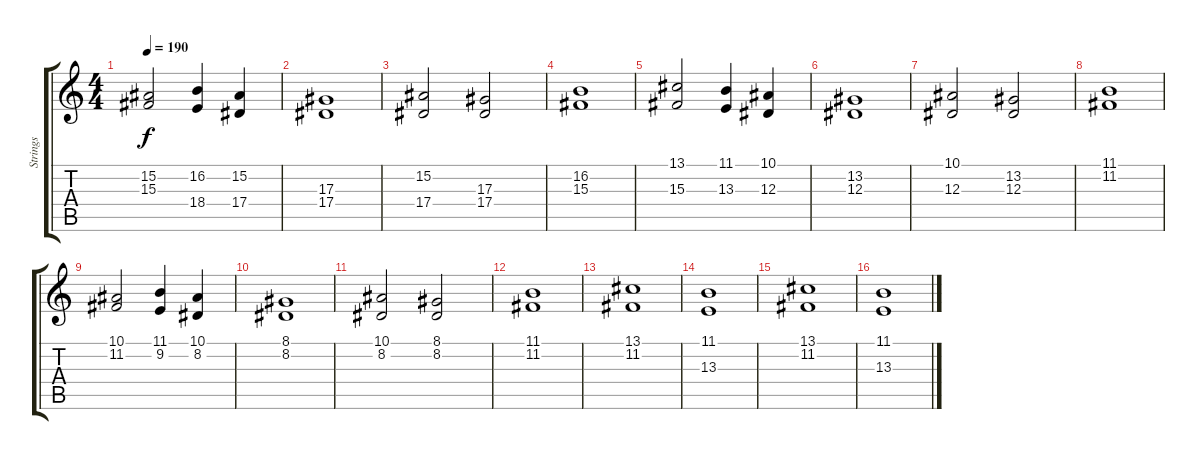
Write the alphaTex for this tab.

\track ("Strings" "Strings") {instrument stringensemble1}
\staff {score tabs}
\tuning (C4 G3 Eb3 Bb2 F2 C2) {hide}
\ts (4 4)
\tempo 190
\clef g2
\ks c
(15.2 15.3).2{dy f} (16.2 18.4).4 (15.2 17.4).4 |
(17.3 17.4).1 |
(15.2 17.4).2 (17.3 17.4).2 |
(16.2 15.3).1 |
(13.1 15.3).2 (11.1 13.3).4 (10.1 12.3).4 |
(13.2 12.3).1 |
(10.1 12.3).2 (13.2 12.3).2 |
(11.1 11.2).1 |
(10.1 11.2).2 (11.1 9.2).4 (10.1 8.2).4 |
(8.1 8.2).1 |
(10.1 8.2).2 (8.1 8.2).2 |
(11.1 11.2).1 |
(13.1 11.2).1 |
(11.1 13.3).1 |
(13.1 11.2).1 |
(11.1 13.3).1
